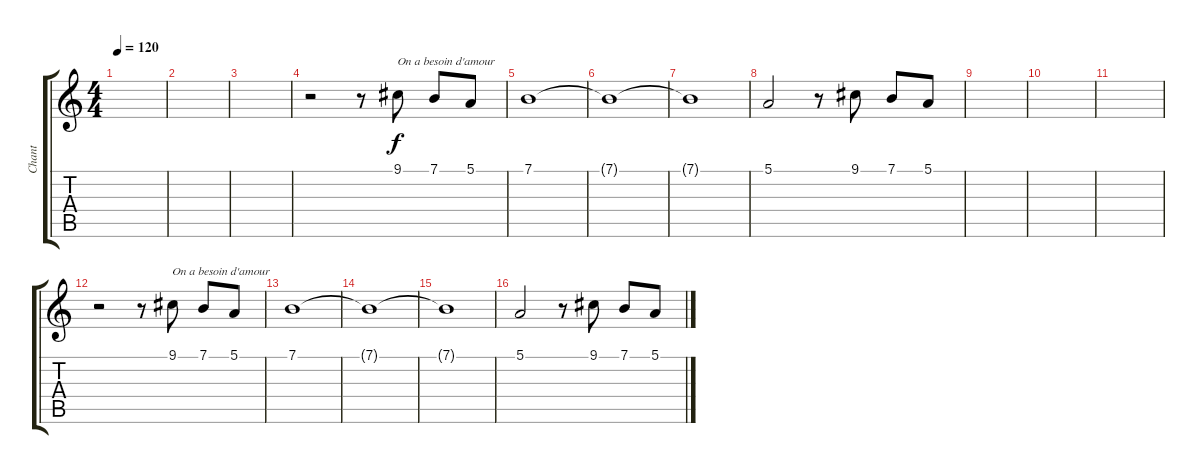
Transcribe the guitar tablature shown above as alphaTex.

\track ("Chant" "Chant") {instrument lead5charang}
\staff {score tabs}
\tuning (E4 B3 G3 D3 A2 E2) {hide}
\ts (4 4)
\tempo 120
\clef g2
\ks c
|
|
|
r.2 r.8 9.1.8{txt "On a besoin d'amour"} 7.1.8 5.1.8 |
7.1.1 |
7.1{t}.1 |
7.1{t}.1 |
5.1.2 r.8 9.1.8 7.1.8 5.1.8 |
|
|
|
r.2 r.8 9.1.8{txt "On a besoin d'amour"} 7.1.8 5.1.8 |
7.1.1 |
7.1{t}.1 |
7.1{t}.1 |
5.1.2 r.8 9.1.8 7.1.8 5.1.8
